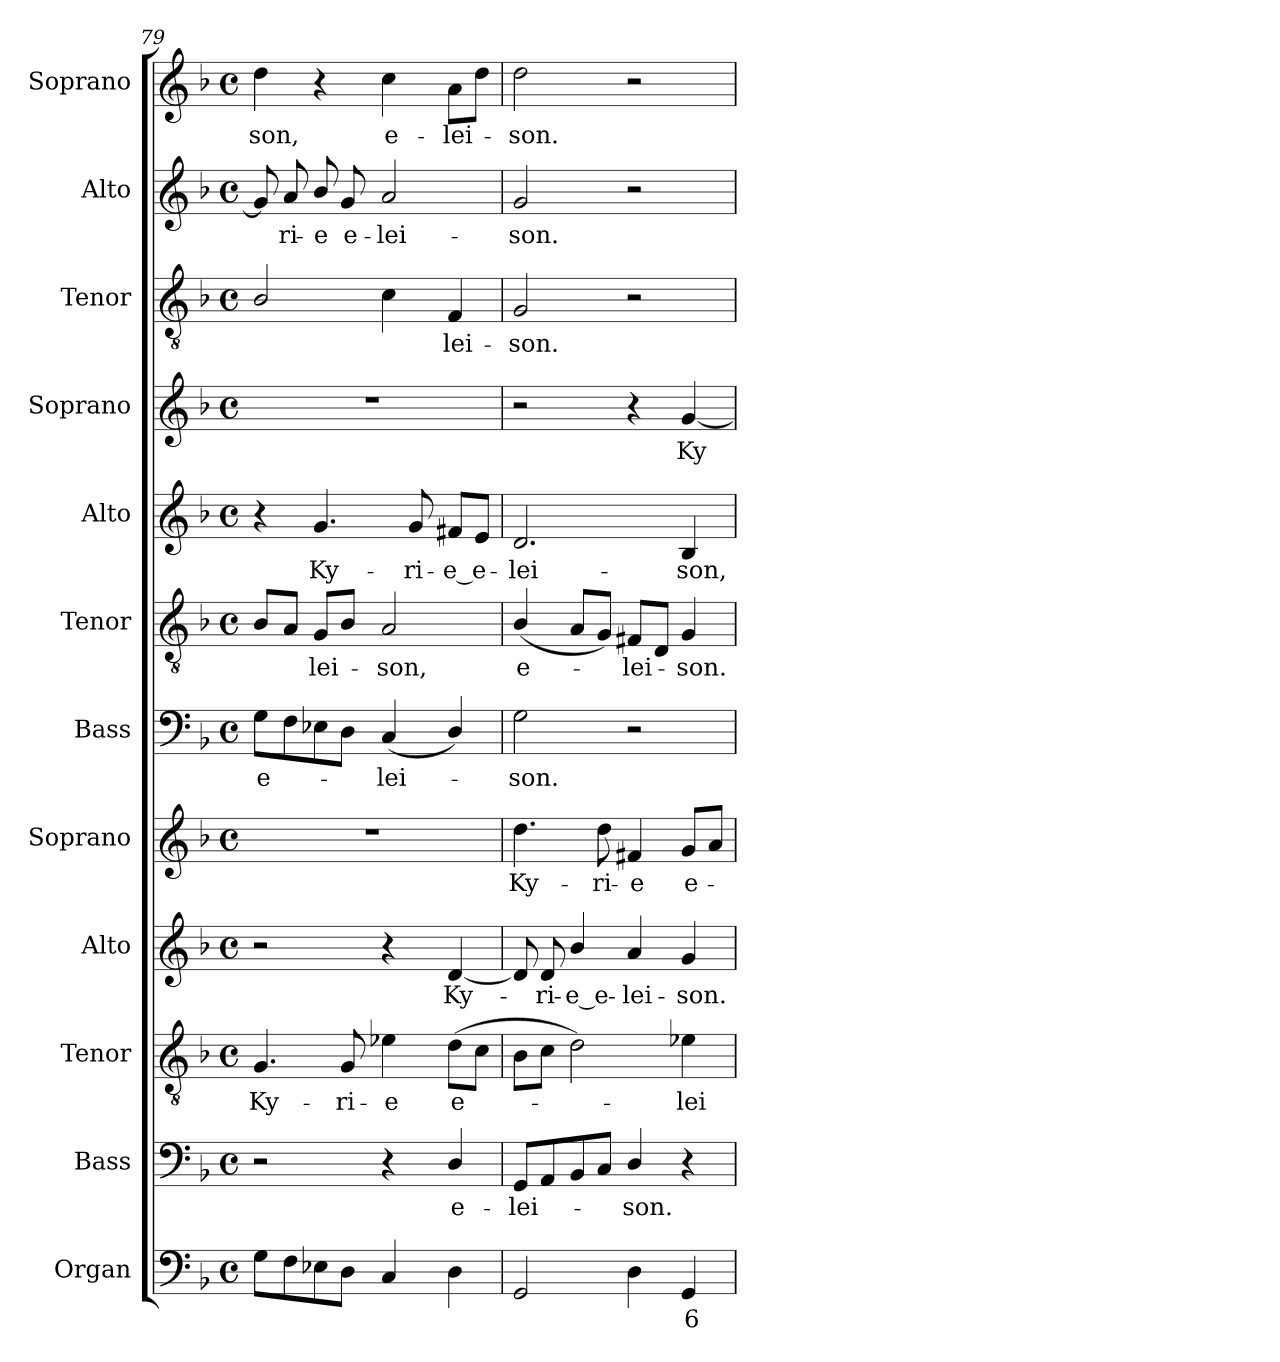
**kern	**text	**kern	**text	**kern	**text	**kern	**text	**kern	**text	**kern	**text	**kern	**text	**kern	**text	**kern	**text	**kern	**text	**kern	**text	**kern	**text
*part12	*part12	*part11	*part11	*part10	*part10	*part9	*part9	*part8	*part8	*part7	*part7	*part6	*part6	*part5	*part5	*part4	*part4	*part3	*part3	*part2	*part2	*part1	*part1
*staff12	*staff12	*staff11	*staff11	*staff10	*staff10	*staff9	*staff9	*staff8	*staff8	*staff7	*staff7	*staff6	*staff6	*staff5	*staff5	*staff4	*staff4	*staff3	*staff3	*staff2	*staff2	*staff1	*staff1
*I"Organ	*	*I"Bass	*	*I"Tenor	*	*I"Alto	*	*I"Soprano	*	*I"Bass	*	*I"Tenor	*	*I"Alto	*	*I"Soprano	*	*I"Tenor	*	*I"Alto	*	*I"Soprano	*
*I'Org.	*	*I'B.	*	*I'T.	*	*I'A.	*	*I'S.	*	*I'B.	*	*I'T.	*	*I'A.	*	*I'S.	*	*I'T.	*	*I'A.	*	*I'S.	*
*clefF4	*	*clefF4	*	*clefGv2	*	*clefG2	*	*clefG2	*	*clefF4	*	*clefGv2	*	*clefG2	*	*clefG2	*	*clefGv2	*	*clefG2	*	*clefG2	*
*	*	*	*	*ITrd7c12	*	*	*	*	*	*	*	*ITrd7c12	*	*	*	*	*	*ITrd7c12	*	*	*	*	*
*k[b-]	*	*k[b-]	*	*k[b-]	*	*k[b-]	*	*k[b-]	*	*k[b-]	*	*k[b-]	*	*k[b-]	*	*k[b-]	*	*k[b-]	*	*k[b-]	*	*k[b-]	*
*F:	*	*F:	*	*F:	*	*F:	*	*F:	*	*F:	*	*F:	*	*F:	*	*F:	*	*F:	*	*F:	*	*F:	*
*M4/4	*	*M4/4	*	*M4/4	*	*M4/4	*	*M4/4	*	*M4/4	*	*M4/4	*	*M4/4	*	*M4/4	*	*M4/4	*	*M4/4	*	*M4/4	*
*met(c)	*	*met(c)	*	*met(c)	*	*met(c)	*	*met(c)	*	*met(c)	*	*met(c)	*	*met(c)	*	*met(c)	*	*met(c)	*	*met(c)	*	*met(c)	*
=79	=79	=79	=79	=79	=79	=79	=79	=79	=79	=79	=79	=79	=79	=79	=79	=79	=79	=79	=79	=79	=79	=79	=79
!	!	!	!	!	!LO:LY:b:color=#000000	!	!	!	!	!	!	!	!	!	!	!	!	!	!	!	!	!	!
!	!	!	!	!	!	!	!	!	!	!	!LO:LY:b:color=#000000	!	!	!	!	!	!	!	!	!	!	!	!
!	!	!	!	!	!	!	!	!	!	!	!	!	!	!	!	!	!	!	!	!	!	!	!LO:LY:b:color=#000000
8Gi\L	.	2r	.	4.GGi/	Ky-	2r	.	1r	.	8Gi\L	e-	8BB-i/L	.	4r	.	1r	.	2BB-i/	.	8gi/]	.	4ddi\	-son,
!	!	!	!	!	!	!	!	!	!	!	!	!	!	!	!	!	!	!	!	!	!LO:LY:b:color=#000000	!	!
8Fi\	.	.	.	.	.	.	.	.	.	8Fi\	.	8AAi/J	.	.	.	.	.	.	.	8ai/	-ri-	.	.
!	!	!	!	!	!	!	!	!	!	!	!	!	!LO:LY:b:color=#000000	!	!	!	!	!	!	!	!	!	!
!	!	!	!	!	!	!	!	!	!	!	!	!	!	!	!LO:LY:b:color=#000000	!	!	!	!	!	!	!	!
!	!	!	!	!	!	!	!	!	!	!	!	!	!	!	!	!	!	!	!	!	!LO:LY:b:color=#000000	!	!
8E-Xi\	.	.	.	.	.	.	.	.	.	8E-Xi\	.	8GGi/L	-lei-	4.gi/	Ky-	.	.	.	.	8b-i/	-e	4r	.
!	!	!	!	!	!LO:LY:b:color=#000000	!	!	!	!	!	!	!	!	!	!	!	!	!	!	!	!	!	!
!	!	!	!	!	!	!	!	!	!	!	!	!	!	!	!	!	!	!	!	!	!LO:LY:b:color=#000000	!	!
8Di\J	.	.	.	8GGi/	-ri-	.	.	.	.	8Di\J	.	8BB-i/J	.	.	.	.	.	.	.	8gi/	e-	.	.
!	!	!	!	!	!LO:LY:b:color=#000000	!	!	!	!	!	!	!	!	!	!	!	!	!	!	!	!	!	!
!	!	!	!	!	!	!	!	!	!	!	!LO:LY:b:color=#000000	!	!	!	!	!	!	!	!	!	!	!	!
!	!	!	!	!	!	!	!	!	!	!	!	!	!LO:LY:b:color=#000000	!	!	!	!	!	!	!	!	!	!
!	!	!	!	!	!	!	!	!	!	!	!	!	!	!	!	!	!	!	!	!	!LO:LY:b:color=#000000	!	!
!	!	!	!	!	!	!	!	!	!	!	!	!	!	!	!	!	!	!	!	!	!	!	!LO:LY:b:color=#000000
4Ci/	.	4r	.	4E-Xi\	-e	4r	.	.	.	(4Ci/	-lei-	2AAi/	-son,	.	.	.	.	4Ci\	.	2ai/	-lei-	4cci\	e-
!	!	!	!	!	!	!	!	!	!	!	!	!	!	!	!LO:LY:b:color=#000000	!	!	!	!	!	!	!	!
.	.	.	.	.	.	.	.	.	.	.	.	.	.	8gi/	-ri-	.	.	.	.	.	.	.	.
!	!	!	!LO:LY:b:color=#000000	!	!	!	!	!	!	!	!	!	!	!	!	!	!	!	!	!	!	!	!
!	!	!	!	!	!LO:LY:b:color=#000000	!	!	!	!	!	!	!	!	!	!	!	!	!	!	!	!	!	!
!	!	!	!	!	!	!	!LO:LY:b:color=#000000	!	!	!	!	!	!	!	!	!	!	!	!	!	!	!	!
!	!	!	!	!	!	!	!	!	!	!	!	!	!	!	!LO:LY:b:color=#000000	!	!	!	!	!	!	!	!
!	!	!	!	!	!	!	!	!	!	!	!	!	!	!	!	!	!	!	!LO:LY:b:color=#000000	!	!	!	!
!	!	!	!	!	!	!	!	!	!	!	!	!	!	!	!	!	!	!	!	!	!	!	!LO:LY:b:color=#000000
4Di\	.	4Di/	e-	(8Di\L	e-	[<4di/	Ky-	.	.	4Di/)	.	.	.	8f#Xi/L	-e_e-	.	.	4FFi/	-lei-	.	.	8ai\L	-lei-
.	.	.	.	8Ci\J	.	.	.	.	.	.	.	.	.	8ei/J	.	.	.	.	.	.	.	8ddi\J	.
=80	=80	=80	=80	=80	=80	=80	=80	=80	=80	=80	=80	=80	=80	=80	=80	=80	=80	=80	=80	=80	=80	=80	=80
!	!	!	!LO:LY:b:color=#000000	!	!	!	!	!	!	!	!	!	!	!	!	!	!	!	!	!	!	!	!
!	!	!	!	!	!	!	!	!	!LO:LY:b:color=#000000	!	!	!	!	!	!	!	!	!	!	!	!	!	!
!	!	!	!	!	!	!	!	!	!	!	!LO:LY:b:color=#000000	!	!	!	!	!	!	!	!	!	!	!	!
!	!	!	!	!	!	!	!	!	!	!	!	!	!LO:LY:b:color=#000000	!	!	!	!	!	!	!	!	!	!
!	!	!	!	!	!	!	!	!	!	!	!	!	!	!	!LO:LY:b:color=#000000	!	!	!	!	!	!	!	!
!	!	!	!	!	!	!	!	!	!	!	!	!	!	!	!	!	!	!	!LO:LY:b:color=#000000	!	!	!	!
!	!	!	!	!	!	!	!	!	!	!	!	!	!	!	!	!	!	!	!	!	!LO:LY:b:color=#000000	!	!
!	!	!	!	!	!	!	!	!	!	!	!	!	!	!	!	!	!	!	!	!	!	!	!LO:LY:b:color=#000000
2GGi/	.	8GGi/L	-lei-	8BB-i\L	.	8di/]	.	4.ddi\	Ky-	2Gi\	-son.	(4BB-i/	e-	2.di/	-lei-	2r	.	2GGi/	-son.	2gi/	-son.	2ddi\	-son.
!	!	!	!	!	!	!	!LO:LY:b:color=#000000	!	!	!	!	!	!	!	!	!	!	!	!	!	!	!	!
.	.	8AAi/	.	8Ci\J	.	8di/	-ri-	.	.	.	.	.	.	.	.	.	.	.	.	.	.	.	.
!	!	!	!	!	!	!	!LO:LY:b:color=#000000	!	!	!	!	!	!	!	!	!	!	!	!	!	!	!	!
.	.	8BB-i/	.	2Di\)	.	4b-i/	-e_e-	.	.	.	.	8AAi/L	.	.	.	.	.	.	.	.	.	.	.
!	!	!	!	!	!	!	!	!	!LO:LY:b:color=#000000	!	!	!	!	!	!	!	!	!	!	!	!	!	!
.	.	8Ci/J	.	.	.	.	.	8ddi\	-ri-	.	.	8GGi/J)	.	.	.	.	.	.	.	.	.	.	.
!	!	!	!LO:LY:b:color=#000000	!	!	!	!	!	!	!	!	!	!	!	!	!	!	!	!	!	!	!	!
!	!	!	!	!	!	!	!LO:LY:b:color=#000000	!	!	!	!	!	!	!	!	!	!	!	!	!	!	!	!
!	!	!	!	!	!	!	!	!	!LO:LY:b:color=#000000	!	!	!	!	!	!	!	!	!	!	!	!	!	!
!	!	!	!	!	!	!	!	!	!	!	!	!	!LO:LY:b:color=#000000	!	!	!	!	!	!	!	!	!	!
4Di\	.	4Di/	-son.	.	.	4ai/	-lei-	4f#Xi/	-e	2r	.	8FF#Xi/L	-lei-	.	.	4r	.	2r	.	2r	.	2r	.
.	.	.	.	.	.	.	.	.	.	.	.	8DDi/J	.	.	.	.	.	.	.	.	.	.	.
!	!LO:LY:b:color=#000000	!	!	!	!	!	!	!	!	!	!	!	!	!	!	!	!	!	!	!	!	!	!
!	!	!	!	!	!LO:LY:b:color=#000000	!	!	!	!	!	!	!	!	!	!	!	!	!	!	!	!	!	!
!	!	!	!	!	!	!	!LO:LY:b:color=#000000	!	!	!	!	!	!	!	!	!	!	!	!	!	!	!	!
!	!	!	!	!	!	!	!	!	!LO:LY:b:color=#000000	!	!	!	!	!	!	!	!	!	!	!	!	!	!
!	!	!	!	!	!	!	!	!	!	!	!	!	!LO:LY:b:color=#000000	!	!	!	!	!	!	!	!	!	!
!	!	!	!	!	!	!	!	!	!	!	!	!	!	!	!LO:LY:b:color=#000000	!	!	!	!	!	!	!	!
!	!	!	!	!	!	!	!	!	!	!	!	!	!	!	!	!	!LO:LY:b:color=#000000	!	!	!	!	!	!
4GGi/	6	4r	.	4E-Xi\	-lei-	4gi/	-son.	8gi/L	e-	.	.	4GGi/	-son.	4B-i/	-son,	[<4gi/	Ky-	.	.	.	.	.	.
.	.	.	.	.	.	.	.	8ai/J	.	.	.	.	.	.	.	.	.	.	.	.	.	.	.
=	=	=	=	=	=	=	=	=	=	=	=	=	=	=	=	=	=	=	=	=	=	=	=
*-	*-	*-	*-	*-	*-	*-	*-	*-	*-	*-	*-	*-	*-	*-	*-	*-	*-	*-	*-	*-	*-	*-	*-
